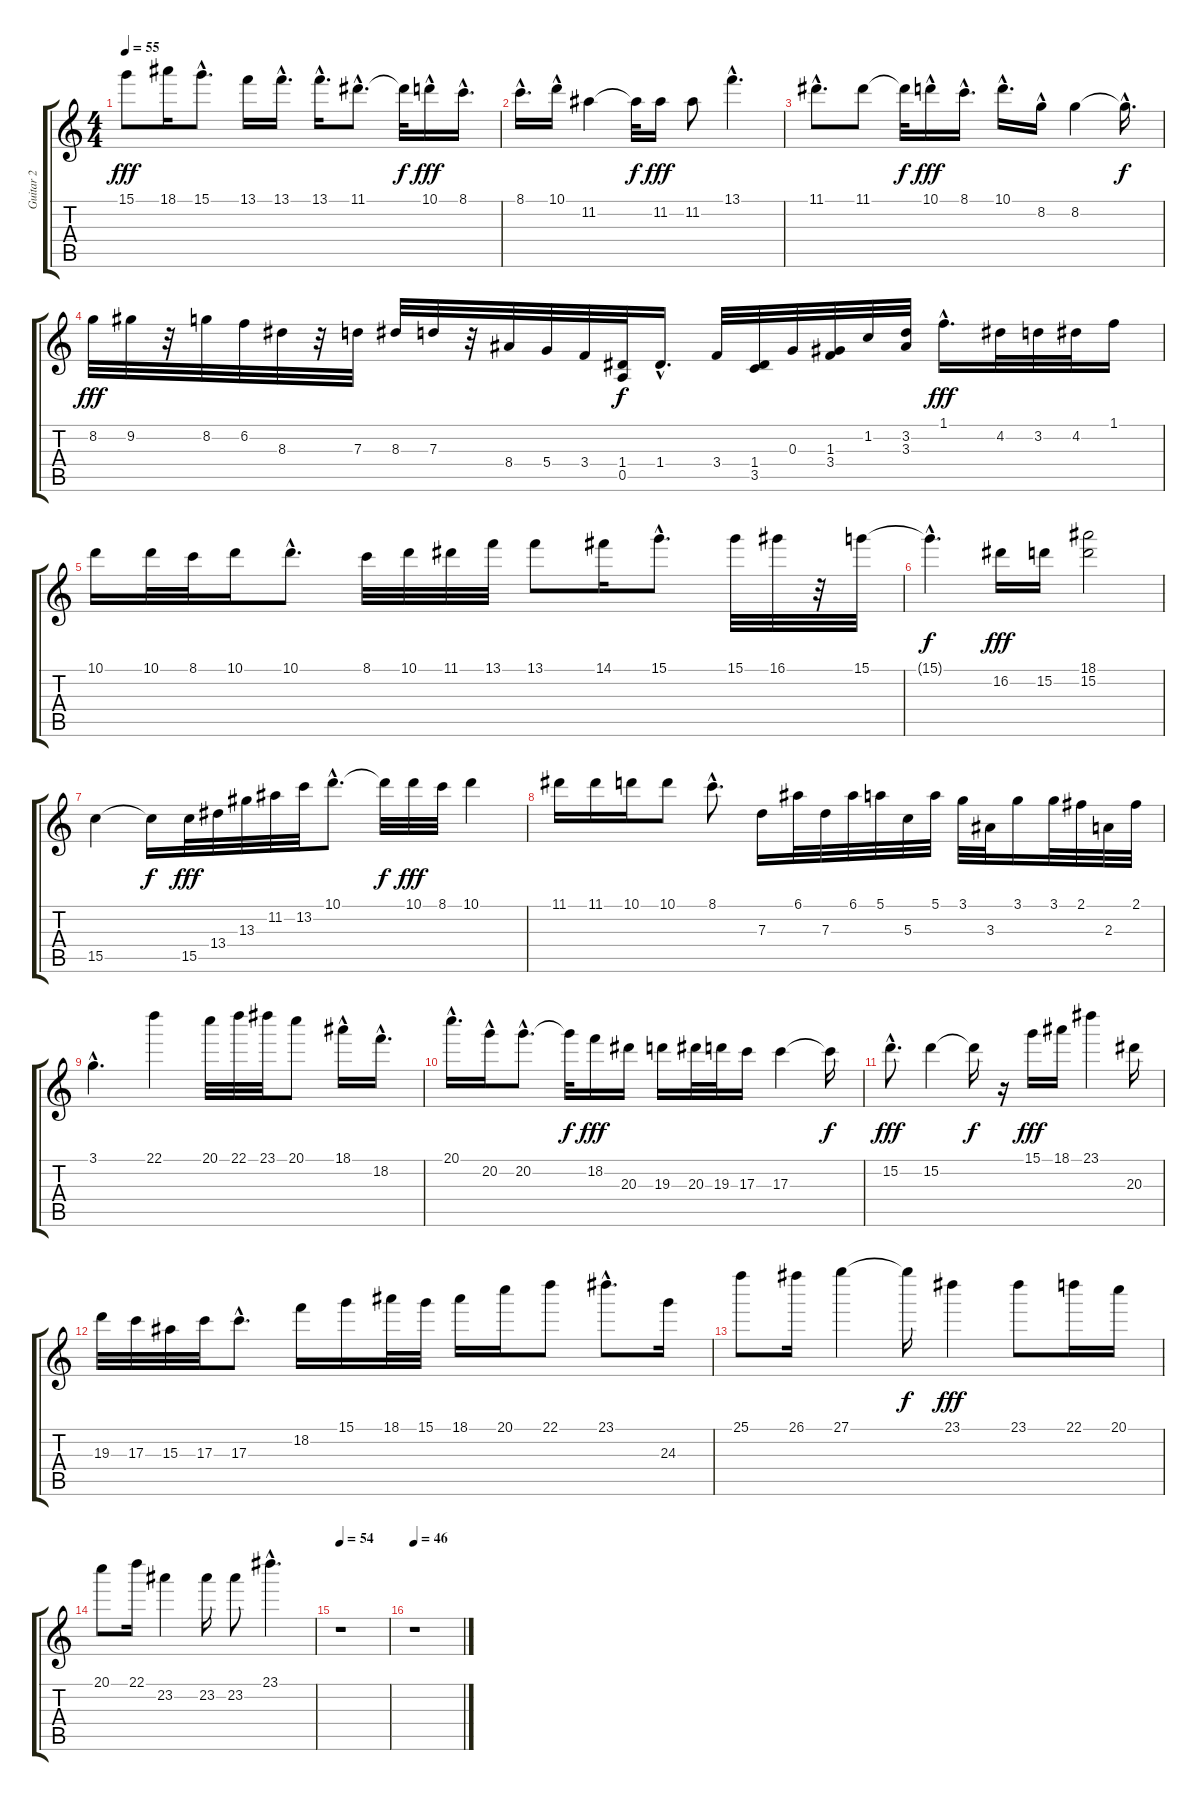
\track ("Guitar 2" "Guitar 2") {instrument distortionguitar}
\staff {score tabs}
\tuning (E4 B3 G3 D3 A2 E2) {hide}
\ts (4 4)
\tempo 55
\clef g2
\ks c
15.1.8{dy fff} 18.1.16 15.1{hac}.8{d} 13.1.16 13.1{hac}.16{d} 13.1{hac}.16{d} 11.1{hac}.8{d} 11.1{t}.32{dy f} 10.1{hac}.16{dy fff} 8.1{hac}.16{d} |
8.1{hac}.16{d} 10.1{hac}.16 11.2.4 11.2{t}.32{dy f} 11.2.16{dy fff} 11.2.8 13.1{hac}.4{d} |
11.1{hac}.8{d} 11.1.8 11.1{t}.32{dy f} 10.1{hac}.16{dy fff} 8.1{hac}.16{d} 10.1{hac}.16{d} 8.2{hac}.16 8.2.4 8.2{hac t}.16{d dy f} |
8.2.32{dy fff} 9.2.32 r.32 8.2.32 6.2.32 8.3.32 r.32 7.3.32 8.3.32 7.3.32 r.32 8.4.32 5.4.32 3.4.32 (1.4 0.5).32{dy f} 1.4{hac}.16{d} 3.4.32 (1.4 3.5).32 0.3.32 (1.3 3.4).32 1.2.32 (3.2 3.3).32 1.1{hac}.16{d dy fff} 4.2.32 3.2.32 4.2.32 1.1.16 |
10.1.16 10.1.32 8.1.32 10.1.16 10.1{hac}.8{d} 8.1.32 10.1.32 11.1.32 13.1.32 13.1.8 14.1.16 15.1{hac}.8{d} 15.1.32 16.1.32 r.32 15.1.32 |
15.1{hac t}.4{d dy f} 16.2.16{dy fff} 15.2.16 (18.1 15.2).2 |
15.5.4 15.5{t}.16{dy f} 15.5.32{dy fff} 13.4.32 13.3.32 11.2.32 13.2.32 10.1{hac}.8{d} 10.1{t}.32{dy f} 10.1.32{dy fff} 8.1.32 10.1.4 |
11.1.16 11.1.16 10.1.16 10.1.8 8.1{hac}.8{d} 7.3.16 6.1.32 7.3.32 6.1.32 5.1.32 5.3.32 5.1.32 3.1.32 3.3.32 3.1.16 3.1.32 2.1.32 2.3.32 2.1.32 |
3.1{hac}.4{d} 22.1.4 20.1.32 22.1.32 23.1.32 20.1.8 18.1{hac}.16 18.2{hac}.16{d} |
20.1{hac}.16{d} 20.2{hac}.16 20.2{hac}.8{d} 20.2{t}.32{dy f} 18.2.16{dy fff} 20.3.16 19.3.16 20.3.32 19.3.32 17.3.16 17.3.4 17.3{t}.16{dy f} |
15.2{hac}.8{d dy fff} 15.2.4 15.2{t}.16{dy f} r.16 15.1.16{dy fff} 18.1.16 23.1.4 20.3.16 |
19.3.32 17.3.32 15.3.32 17.3.32 17.3{hac}.8{d} 18.2.16 15.1.16 18.1.32 15.1.32 18.1.16 20.1.16 22.1.8 23.1{hac}.8{d} 24.3.16 |
25.1.8 26.1.16 27.1.4 27.1{t}.16{dy f} 23.1.4{dy fff} 23.1.8 22.1.16 20.1.16 |
20.1.8 22.1.16 23.2.4 23.2.16 23.2.8 23.1{hac}.4{d} |
\tempo 54
r.1 |
\tempo 46
r.1
